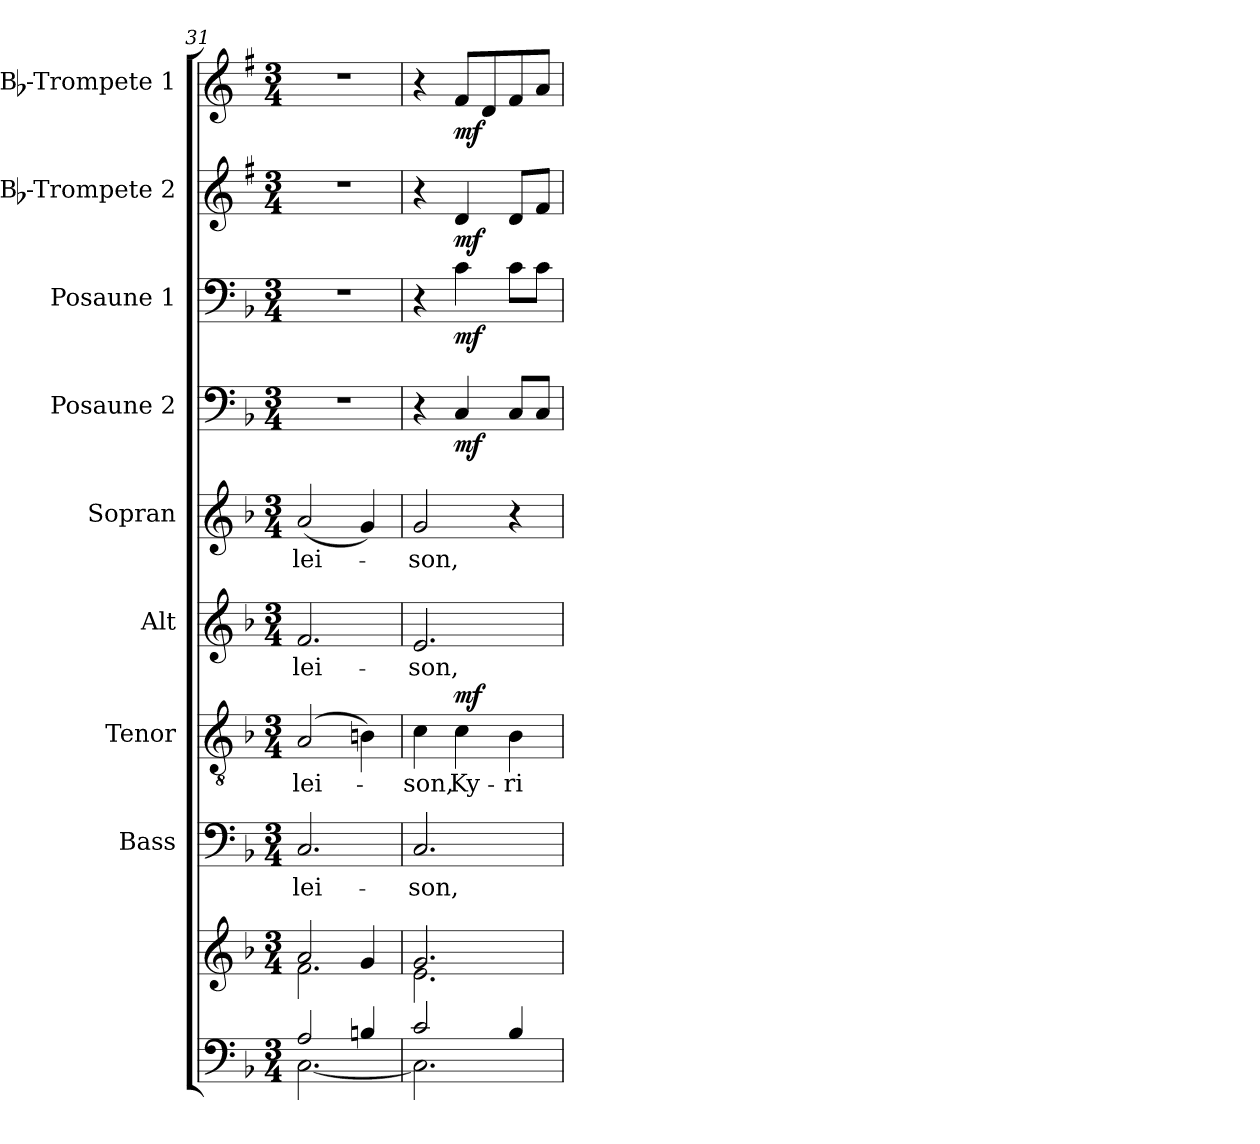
**kern	**kern	**kern	**text	**kern	**text	**dynam	**kern	**text	**kern	**text	**kern	**dynam	**kern	**dynam	**kern	**dynam	**kern	**dynam
*part9	*part9	*part8	*part8	*part7	*part7	*part7	*part6	*part6	*part5	*part5	*part4	*part4	*part3	*part3	*part2	*part2	*part1	*part1
*staff10	*staff9	*staff8	*staff8	*staff7	*staff7	*staff7	*staff6	*staff6	*staff5	*staff5	*staff4	*staff4	*staff3	*staff3	*staff2	*staff2	*staff1	*staff1
*	*	*I"Bass	*	*I"Tenor	*	*	*I"Alt	*	*I"Sopran	*	*I"Posaune 2	*	*I"Posaune 1	*	*I"Bb-Trompete 2	*	*I"Bb-Trompete 1	*
*	*	*I'B.	*	*I'T.	*	*	*I'A.	*	*I'S.	*	*I'Pos. 2	*	*I'Pos. 1	*	*I'Bb Trp. 2	*	*I'Bb Trp. 1	*
*clefF4	*clefG2	*clefF4	*	*clefGv2	*	*	*clefG2	*	*clefG2	*	*clefF4	*	*clefF4	*	*clefG2	*	*clefG2	*
*	*	*	*	*	*	*	*	*	*	*	*	*	*	*	*ITrd1c2	*	*ITrd1c2	*
*k[b-]	*k[b-]	*k[b-]	*	*k[b-]	*	*	*k[b-]	*	*k[b-]	*	*k[b-]	*	*k[b-]	*	*k[b-]	*	*k[b-]	*
*F:	*F:	*F:	*	*F:	*	*	*F:	*	*F:	*	*F:	*	*F:	*	*F:	*	*F:	*
*M3/4	*M3/4	*M3/4	*	*M3/4	*	*	*M3/4	*	*M3/4	*	*M3/4	*	*M3/4	*	*M3/4	*	*M3/4	*
=31	=31	=31	=31	=31	=31	=31	=31	=31	=31	=31	=31	=31	=31	=31	=31	=31	=31	=31
*^	*^	*	*	*	*	*	*	*	*	*	*	*	*	*	*	*	*	*
!	!	!	!	!	!LO:LY:b	!	!LO:LY:b	!	!	!LO:LY:b	!	!LO:LY:b	!	!	!	!	!	!	!	!
2A/	[<2.C\	2a/	2.f\	2.C/	-lei-	(2A/	-lei-	.	2.f/	-lei-	(<2a/	-lei-	2.r	.	2.r	.	2.r	.	2.r	.
4Bn/	.	4g/	.	.	.	4Bn\)	.	.	.	.	4g/)	.	.	.	.	.	.	.	.	.
=32	=32	=32	=32	=32	=32	=32	=32	=32	=32	=32	=32	=32	=32	=32	=32	=32	=32	=32	=32	=32
!	!	!	!	!	!LO:LY:b	!	!LO:LY:b	!	!	!LO:LY:b	!	!LO:LY:b	!	!	!	!	!	!	!	!
2c/	2.C\]	2.g/	2.e\	2.C/	-son,	4c\	-son,	.	2.e/	-son,	2g/	-son,	4r	.	4r	.	4r	.	4r	.
!	!	!	!	!	!	!	!LO:LY:b	!LO:DY:a	!	!	!	!	!	!LO:DY:b	!	!LO:DY:b	!	!LO:DY:b	!	!LO:DY:b
.	.	.	.	.	.	4c\	Ky-	mf	.	.	.	.	4C/	mf	4c\	mf	4c/	mf	8e/L	mf
.	.	.	.	.	.	.	.	.	.	.	.	.	.	.	.	.	.	.	8c/	.
!	!	!	!	!	!	!	!LO:LY:b	!	!	!	!	!	!	!	!	!	!	!	!	!
4B-/	.	.	.	.	.	4B-\	-ri-	.	.	.	4r	.	8C/L	.	8c\L	.	8c/L	.	8e/	.
.	.	.	.	.	.	.	.	.	.	.	.	.	8C/J	.	8c\J	.	8e/J	.	8g/J	.
*v	*v	*	*	*	*	*	*	*	*	*	*	*	*	*	*	*	*	*	*	*
*	*v	*v	*	*	*	*	*	*	*	*	*	*	*	*	*	*	*	*	*
=	=	=	=	=	=	=	=	=	=	=	=	=	=	=	=	=	=	=
*-	*-	*-	*-	*-	*-	*-	*-	*-	*-	*-	*-	*-	*-	*-	*-	*-	*-	*-
